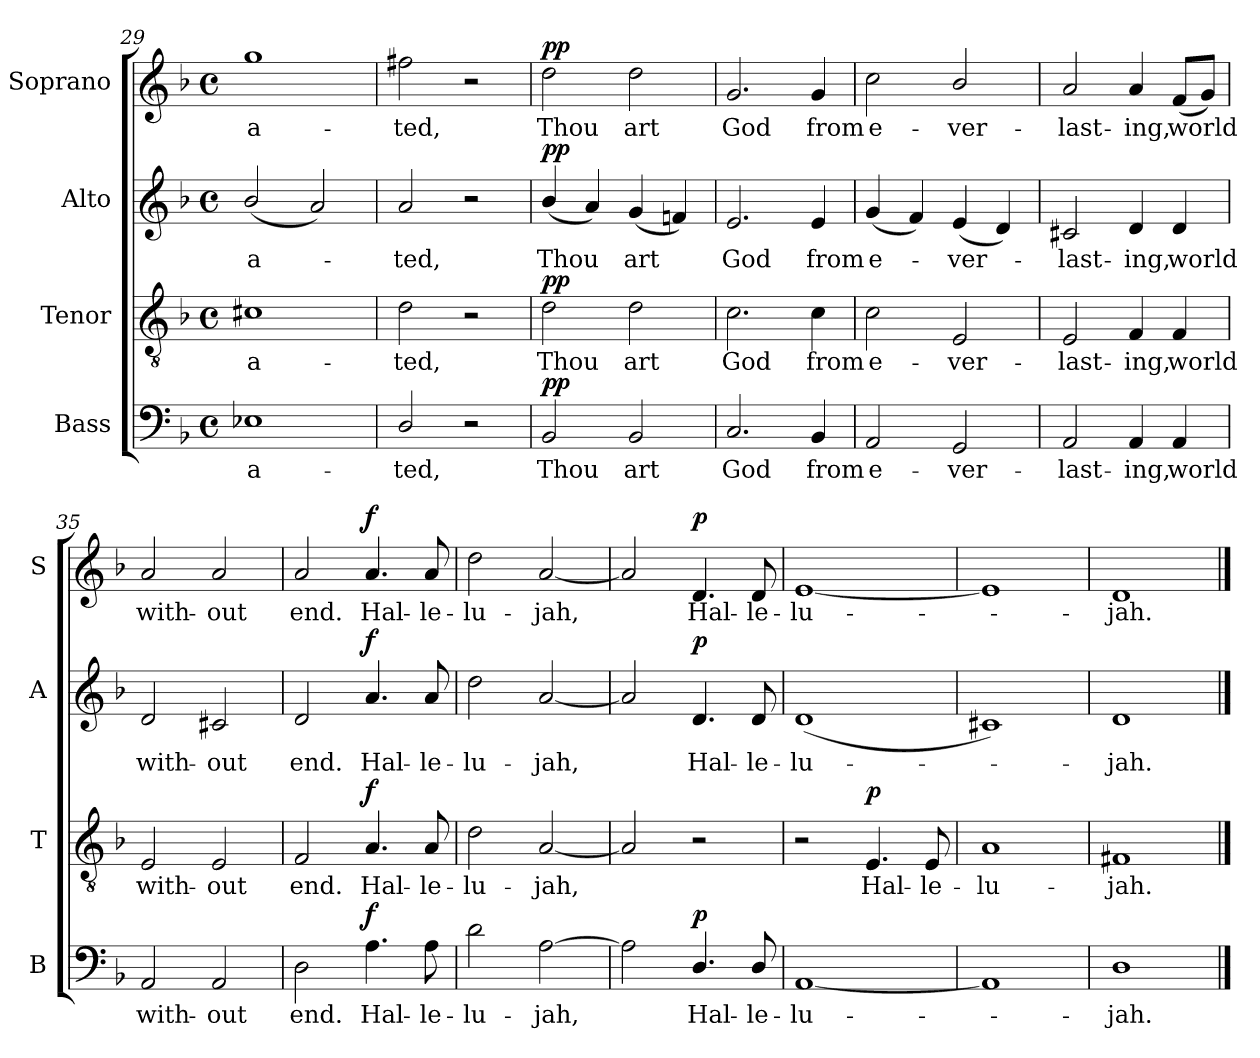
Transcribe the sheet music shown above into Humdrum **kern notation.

**kern	**text	**dynam	**kern	**text	**dynam	**kern	**text	**dynam	**kern	**text	**dynam
*part4	*part4	*part4	*part3	*part3	*part3	*part2	*part2	*part2	*part1	*part1	*part1
*staff4	*staff4	*staff4	*staff3	*staff3	*staff3	*staff2	*staff2	*staff2	*staff1	*staff1	*staff1
*I"Bass	*	*	*I"Tenor	*	*	*I"Alto	*	*	*I"Soprano	*	*
*I'B	*	*	*I'T	*	*	*I'A	*	*	*I'S	*	*
*clefF4	*	*	*clefGv2	*	*	*clefG2	*	*	*clefG2	*	*
*k[b-]	*	*	*k[b-]	*	*	*k[b-]	*	*	*k[b-]	*	*
*F:	*	*	*F:	*	*	*F:	*	*	*F:	*	*
*M4/4	*	*	*M4/4	*	*	*M4/4	*	*	*M4/4	*	*
*met(c)	*	*	*met(c)	*	*	*met(c)	*	*	*met(c)	*	*
=29	=29	=29	=29	=29	=29	=29	=29	=29	=29	=29	=29
!	!LO:LY:b	!	!	!LO:LY:b	!	!	!LO:LY:b	!	!	!LO:LY:b	!
1E-X	-a-	.	1c#X	-a-	.	(<2b-/	-a-	.	1gg	-a-	.
.	.	.	.	.	.	2a/)	.	.	.	.	.
=30	=30	=30	=30	=30	=30	=30	=30	=30	=30	=30	=30
!	!LO:LY:b	!	!	!LO:LY:b	!	!	!LO:LY:b	!	!	!LO:LY:b	!
2D/	-ted,	.	2d\	-ted,	.	2a/	ted,	.	2ff#X\	-ted,	.
2r	.	.	2r	.	.	2r	.	.	2r	.	.
=31	=31	=31	=31	=31	=31	=31	=31	=31	=31	=31	=31
!	!LO:LY:b	!LO:DY:b	!	!LO:LY:b	!LO:DY:b	!	!LO:LY:b	!LO:DY:b	!	!LO:LY:b	!LO:DY:b
2BB-/	Thou	pp	2d\	Thou	pp	(<4b-/	Thou	pp	2dd\	Thou	pp
.	.	.	.	.	.	4a/)	.	.	.	.	.
!	!LO:LY:b	!	!	!LO:LY:b	!	!	!LO:LY:b	!	!	!LO:LY:b	!
2BB-/	art	.	2d\	art	.	(<4g/	art	.	2dd\	art	.
.	.	.	.	.	.	4fn/)	.	.	.	.	.
=32	=32	=32	=32	=32	=32	=32	=32	=32	=32	=32	=32
!	!LO:LY:b	!	!	!LO:LY:b	!	!	!LO:LY:b	!	!	!LO:LY:b	!
2.C/	God	.	2.c\	God	.	2.e/	God	.	2.g/	God	.
!	!LO:LY:b	!	!	!LO:LY:b	!	!	!LO:LY:b	!	!	!LO:LY:b	!
4BB-/	from	.	4c\	from	.	4e/	from	.	4g/	from	.
!!LO:LB:g=z
=33	=33	=33	=33	=33	=33	=33	=33	=33	=33	=33	=33
!	!LO:LY:b	!	!	!LO:LY:b	!	!	!LO:LY:b	!	!	!LO:LY:b	!
2AA/	e-	.	2c\	e-	.	(<4g/	e-	.	2cc\	e-	.
.	.	.	.	.	.	4f/)	.	.	.	.	.
!	!LO:LY:b	!	!	!LO:LY:b	!	!	!LO:LY:b	!	!	!LO:LY:b	!
2GG/	-ver-	.	2E/	-ver-	.	(<4e/	ver-	.	2b-/	-ver-	.
.	.	.	.	.	.	4d/)	.	.	.	.	.
=34	=34	=34	=34	=34	=34	=34	=34	=34	=34	=34	=34
!	!LO:LY:b	!	!	!LO:LY:b	!	!	!LO:LY:b	!	!	!LO:LY:b	!
2AA/	-last-	.	2E/	-last-	.	2c#X/	last-	.	2a/	-last-	.
!	!LO:LY:b	!	!	!LO:LY:b	!	!	!LO:LY:b	!	!	!LO:LY:b	!
4AA/	-ing,	.	4F/	-ing,	.	4d/	-ing,	.	4a/	-ing,	.
!	!LO:LY:b	!	!	!LO:LY:b	!	!	!LO:LY:b	!	!	!LO:LY:b	!
4AA/	world	.	4F/	world	.	4d/	world	.	(<8f/L	world	.
.	.	.	.	.	.	.	.	.	8g/J)	.	.
=35	=35	=35	=35	=35	=35	=35	=35	=35	=35	=35	=35
!	!LO:LY:b	!	!	!LO:LY:b	!	!	!LO:LY:b	!	!	!LO:LY:b	!
2AA/	with-	.	2E/	with-	.	2d/	with-	.	2a/	with-	.
!	!LO:LY:b	!	!	!LO:LY:b	!	!	!LO:LY:b	!	!	!LO:LY:b	!
2AA/	-out	.	2E/	-out	.	2c#X/	-out	.	2a/	-out	.
=36	=36	=36	=36	=36	=36	=36	=36	=36	=36	=36	=36
!	!LO:LY:b	!	!	!LO:LY:b	!	!	!LO:LY:b	!	!	!LO:LY:b	!
2D\	end.	.	2F/	end.	.	2d/	end.	.	2a/	end.	.
!	!LO:LY:b	!LO:DY:b	!	!LO:LY:b	!LO:DY:b	!	!LO:LY:b	!LO:DY:b	!	!LO:LY:b	!LO:DY:b
4.A\	Hal-	f	4.A/	Hal-	f	4.a/	Hal-	f	4.a/	Hal-	f
!	!LO:LY:b	!	!	!LO:LY:b	!	!	!LO:LY:b	!	!	!LO:LY:b	!
8A\	-le-	.	8A/	-le-	.	8a/	-le-	.	8a/	-le-	.
!!LO:PB:g=z
=37	=37	=37	=37	=37	=37	=37	=37	=37	=37	=37	=37
!	!LO:LY:b	!	!	!LO:LY:b	!	!	!LO:LY:b	!	!	!LO:LY:b	!
2d\	-lu-	.	2d\	-lu-	.	2dd\	-lu-	.	2dd\	-lu-	.
!	!LO:LY:b	!	!	!LO:LY:b	!	!	!LO:LY:b	!	!	!LO:LY:b	!
[2A\	-jah,	.	[2A/	-jah,	.	[2a/	-jah,	.	[2a/	-jah,	.
=38	=38	=38	=38	=38	=38	=38	=38	=38	=38	=38	=38
2A\]	.	.	2A/]	.	.	2a/]	.	.	2a/]	.	.
!	!LO:LY:b	!LO:DY:b	!	!	!	!	!LO:LY:b	!LO:DY:b	!	!LO:LY:b	!LO:DY:b
4.D/	Hal-	p	2r	.	.	4.d/	Hal-	p	4.d/	Hal-	p
!	!LO:LY:b	!	!	!	!	!	!LO:LY:b	!	!	!LO:LY:b	!
8D/	-le-	.	.	.	.	8d/	-le-	.	8d/	-le-	.
=39	=39	=39	=39	=39	=39	=39	=39	=39	=39	=39	=39
!	!LO:LY:b	!	!	!	!	!	!LO:LY:b	!	!	!LO:LY:b	!
[1AA	-lu-	.	2r	.	.	(<1d	-lu-	.	[1e	-lu-	.
!	!	!	!	!LO:LY:b	!LO:DY:b	!	!	!	!	!	!
.	.	.	4.E/	Hal-	p	.	.	.	.	.	.
!	!	!	!	!LO:LY:b	!	!	!	!	!	!	!
.	.	.	8E/	-le-	.	.	.	.	.	.	.
=40	=40	=40	=40	=40	=40	=40	=40	=40	=40	=40	=40
!	!	!	!	!LO:LY:b	!	!	!	!	!	!	!
1AA]	.	.	1A	-lu-	.	1c#X)	.	.	1e]	.	.
=41	=41	=41	=41	=41	=41	=41	=41	=41	=41	=41	=41
!	!LO:LY:b	!	!	!LO:LY:b	!	!	!LO:LY:b	!	!	!LO:LY:b	!
1D	jah.	.	1F#X	-jah.	.	1d	jah.	.	1d	jah.	.
==	==	==	==	==	==	==	==	==	==	==	==
*-	*-	*-	*-	*-	*-	*-	*-	*-	*-	*-	*-
